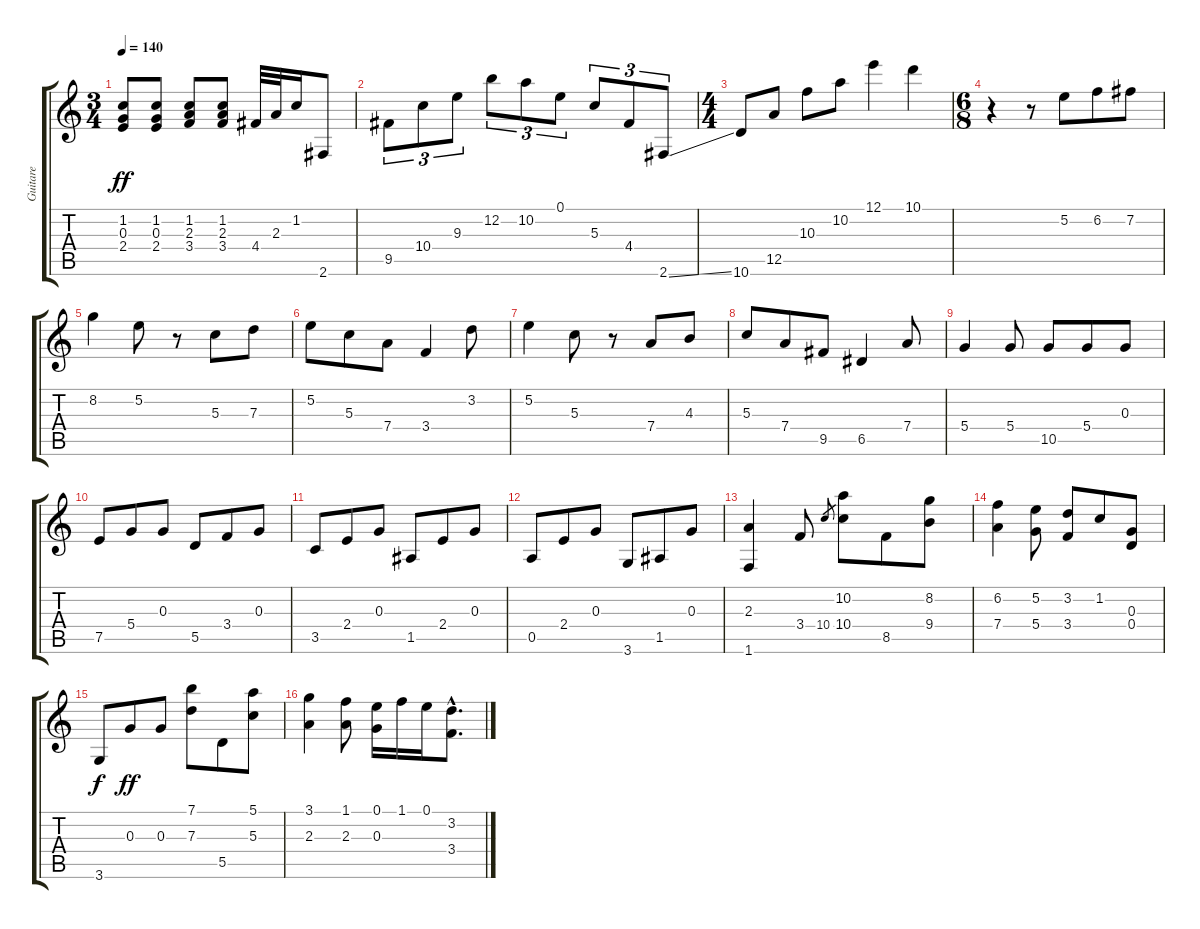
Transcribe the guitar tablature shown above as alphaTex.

\track ("Guitare" "Guitare") {instrument acousticguitarnylon}
\staff {score tabs}
\tuning (E4 B3 G3 D3 A2 E2) {hide}
\ts (3 4)
\tempo 140
\clef g2
\ks c
(1.2 0.3 2.4).8{dy ff} (1.2 0.3 2.4).8 (1.2 2.3 3.4).8 (1.2 2.3 3.4).8 4.4.32 2.3.32 1.2.16 2.6.8 |
9.5.8{tu (3 2)} 10.4.8{tu (3 2)} 9.3.8{tu (3 2)} 12.2.8{tu (3 2)} 10.2.8{tu (3 2)} 0.1.8{tu (3 2)} 5.3.8{tu (3 2)} 4.4.8{tu (3 2)} 2.6{ss}.8{tu (3 2)} |
\ts (4 4)
10.6.8 12.5.8 10.3.8 10.2.8 12.1.4 10.1.4 |
\ts (6 8)
r.4 r.8 5.2.8 6.2.8 7.2.8 |
8.2.4 5.2.8 r.8 5.3.8 7.3.8 |
5.2.8 5.3.8 7.4.8 3.4.4 3.2.8 |
5.2.4 5.3.8 r.8 7.4.8 4.3.8 |
5.3.8 7.4.8 9.5.8 6.5.4 7.4.8 |
5.4.4 5.4.8 10.5.8 5.4.8 0.3.8 |
7.5.8 5.4.8 0.3.8 5.5.8 3.4.8 0.3.8 |
3.5.8 2.4.8 0.3.8 1.5.8 2.4.8 0.3.8 |
0.5.8 2.4.8 0.3.8 3.6.8 1.5.8 0.3.8 |
(2.3 1.6).4 3.4.8 10.4.8{gr} (10.2 10.4).8 8.5.8 (8.2 9.4).8 |
(6.2 7.4).4 (5.2 5.4).8 (3.2 3.4).8 1.2.8 (0.3 0.4).8 |
3.6.8{dy f} 0.3.8{dy ff} 0.3.8 (7.1 7.3).8 5.5.8 (5.1 5.3).8 |
(3.1 2.3).4 (1.1 2.3).8 (0.1 0.3).16 1.1.16 0.1.16 (3.2{hac} 3.4{hac}).8{d}
